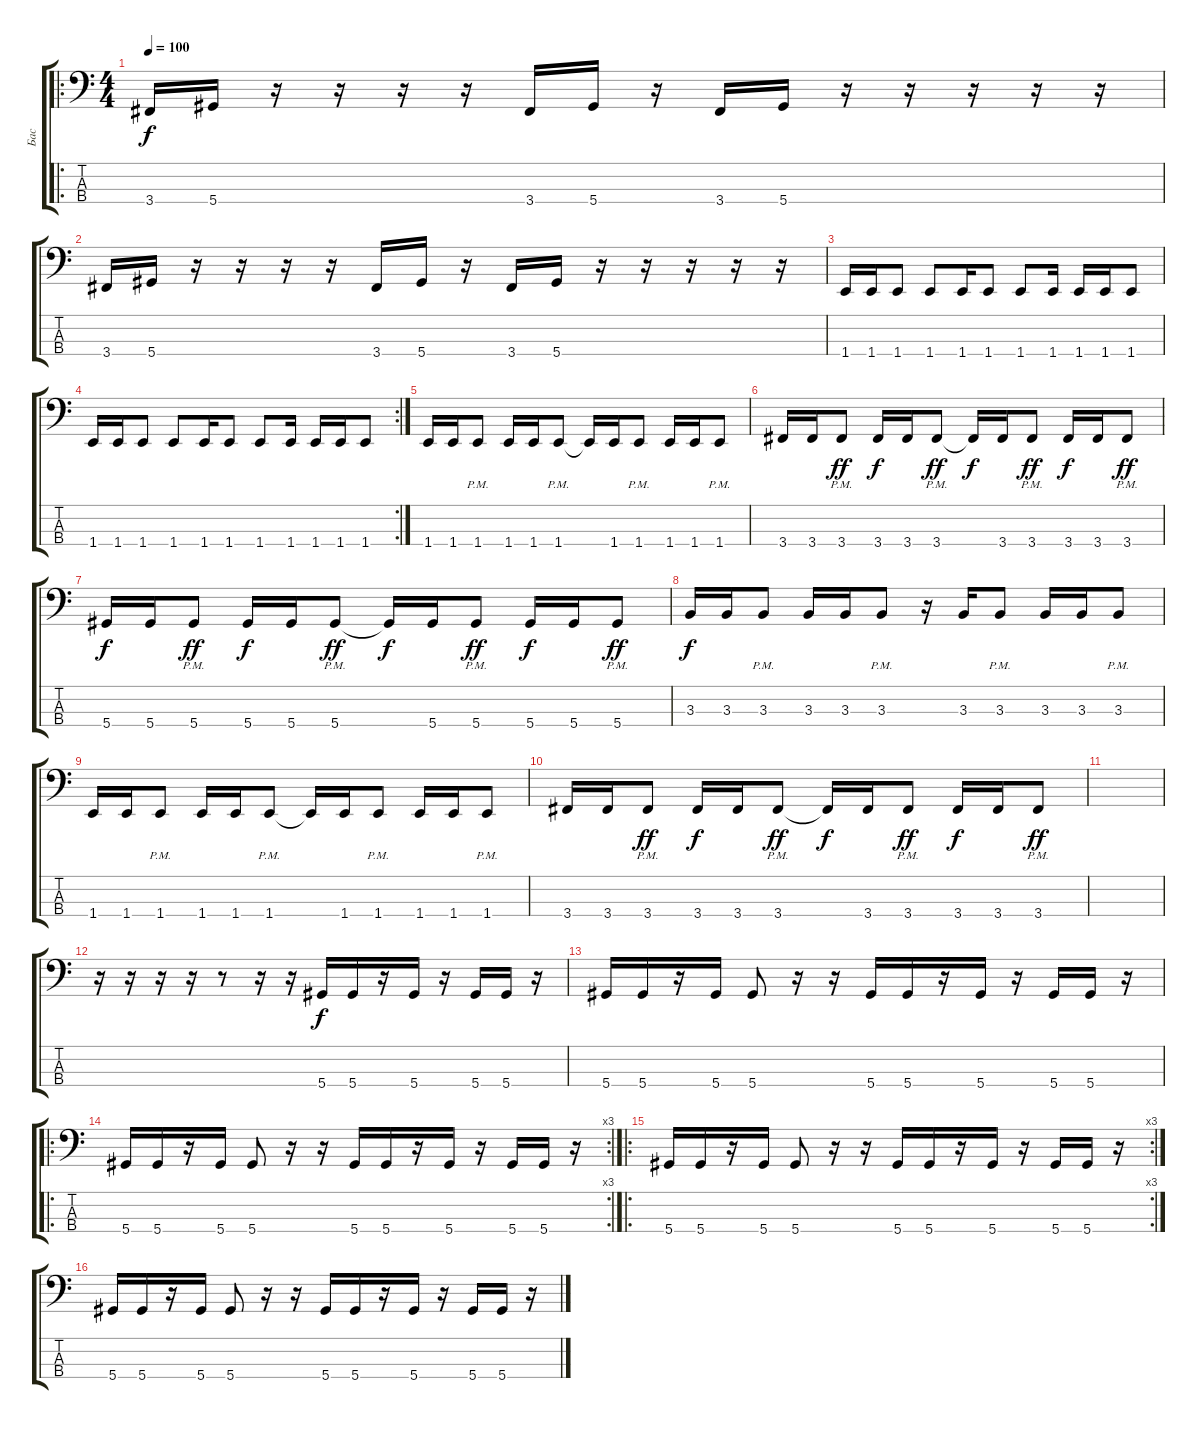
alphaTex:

\track ("Бас" "Бас") {instrument slapbass2}
\staff {score tabs}
\tuning (Gb2 Db2 Ab1 Eb1) {hide}
\ro
\ts (4 4)
\tempo 100
\clef f4
\ks c
3.4.16{dy f} 5.4.16 r.16 r.16 r.16 r.16 3.4.16 5.4.16 r.16 3.4.16 5.4.16 r.16 r.16 r.16 r.16 r.16 |
3.4.16 5.4.16 r.16 r.16 r.16 r.16 3.4.16 5.4.16 r.16 3.4.16 5.4.16 r.16 r.16 r.16 r.16 r.16 |
1.4.16 1.4.16 1.4.8 1.4.8 1.4.16 1.4.8 1.4.8 1.4.16 1.4.16 1.4.16 1.4.8 |
\rc 2
1.4.16 1.4.16 1.4.8 1.4.8 1.4.16 1.4.8 1.4.8 1.4.16 1.4.16 1.4.16 1.4.8 |
1.4.16 1.4.16 1.4{pm}.8 1.4.16 1.4.16 1.4{pm}.8 1.4{t}.16 1.4.16 1.4{pm}.8 1.4.16 1.4.16 1.4{pm}.8 |
3.4.16 3.4.16 3.4{pm}.8{dy ff} 3.4.16{dy f} 3.4.16 3.4{pm}.8{dy ff} 3.4{t}.16{dy f} 3.4.16 3.4{pm}.8{dy ff} 3.4.16{dy f} 3.4.16 3.4{pm}.8{dy ff} |
5.4.16{dy f} 5.4.16 5.4{pm}.8{dy ff} 5.4.16{dy f} 5.4.16 5.4{pm}.8{dy ff} 5.4{t}.16{dy f} 5.4.16 5.4{pm}.8{dy ff} 5.4.16{dy f} 5.4.16 5.4{pm}.8{dy ff} |
3.3.16{dy f} 3.3.16 3.3{pm}.8 3.3.16 3.3.16 3.3{pm}.8 r.16 3.3.16 3.3{pm}.8 3.3.16 3.3.16 3.3{pm}.8 |
1.4.16 1.4.16 1.4{pm}.8 1.4.16 1.4.16 1.4{pm}.8 1.4{t}.16 1.4.16 1.4{pm}.8 1.4.16 1.4.16 1.4{pm}.8 |
3.4.16 3.4.16 3.4{pm}.8{dy ff} 3.4.16{dy f} 3.4.16 3.4{pm}.8{dy ff} 3.4{t}.16{dy f} 3.4.16 3.4{pm}.8{dy ff} 3.4.16{dy f} 3.4.16 3.4{pm}.8{dy ff} |
|
r.16 r.16 r.16 r.16 r.8 r.16 r.16 5.4.16{dy f} 5.4.16 r.16 5.4.16 r.16 5.4.16 5.4.16 r.16 |
5.4.16 5.4.16 r.16 5.4.16 5.4.8 r.16 r.16 5.4.16 5.4.16 r.16 5.4.16 r.16 5.4.16 5.4.16 r.16 |
\ro
\rc 3
5.4.16 5.4.16 r.16 5.4.16 5.4.8 r.16 r.16 5.4.16 5.4.16 r.16 5.4.16 r.16 5.4.16 5.4.16 r.16 |
\ro
\rc 3
5.4.16 5.4.16 r.16 5.4.16 5.4.8 r.16 r.16 5.4.16 5.4.16 r.16 5.4.16 r.16 5.4.16 5.4.16 r.16 |
5.4.16 5.4.16 r.16 5.4.16 5.4.8 r.16 r.16 5.4.16 5.4.16 r.16 5.4.16 r.16 5.4.16 5.4.16 r.16
